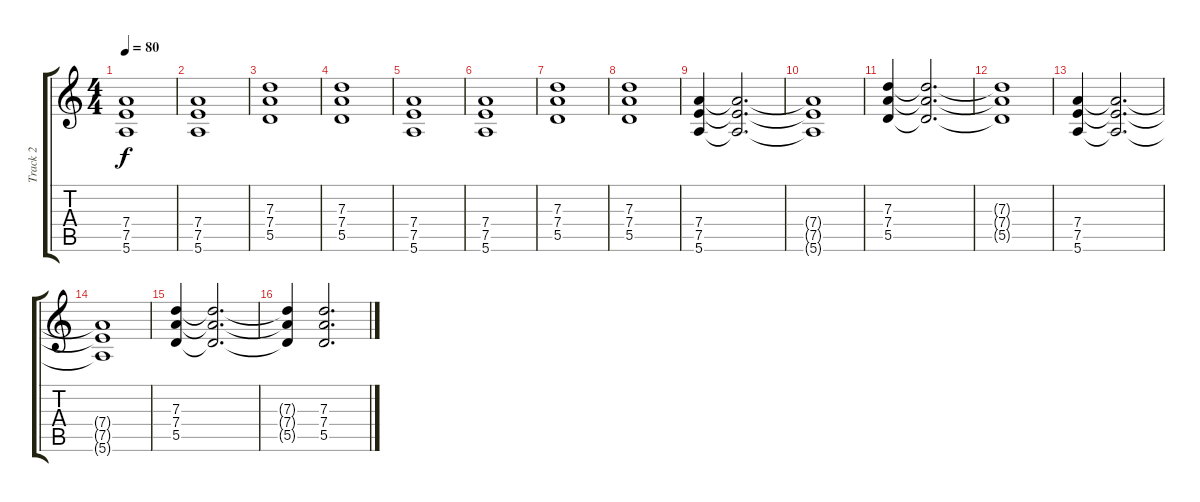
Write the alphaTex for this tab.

\track ("Track 2" "Track 2") {instrument acousticguitarsteel}
\staff {score tabs}
\tuning (E4 B3 G3 D3 A2 E2) {hide}
\ts (4 4)
\tempo 80
\clef g2
\ks c
(7.4 7.5 5.6).1{dy f volume 12 instrument distortionguitar} |
(7.4 7.5 5.6).1 |
(7.3 7.4 5.5).1 |
(7.3 7.4 5.5).1 |
(7.4 7.5 5.6).1{volume 12 instrument distortionguitar} |
(7.4 7.5 5.6).1 |
(7.3 7.4 5.5).1 |
(7.3 7.4 5.5).1 |
(7.4 7.5 5.6).4{volume 16} (7.4{t} 7.5{t} 5.6{t}).2{d volume 0} |
(7.4{t} 7.5{t} 5.6{t}).1 |
(7.3 7.4 5.5).4{volume 16} (7.3{t} 7.4{t} 5.5{t}).2{d volume 0} |
(7.3{t} 7.4{t} 5.5{t}).1 |
(7.4 7.5 5.6).4{volume 16} (7.4{t} 7.5{t} 5.6{t}).2{d volume 0} |
(7.4{t} 7.5{t} 5.6{t}).1 |
(7.3 7.4 5.5).4{volume 16} (7.3{t} 7.4{t} 5.5{t}).2{d volume 0} |
(7.3{t} 7.4{t} 5.5{t}).4 (7.3 7.4 5.5).2{d volume 14}
